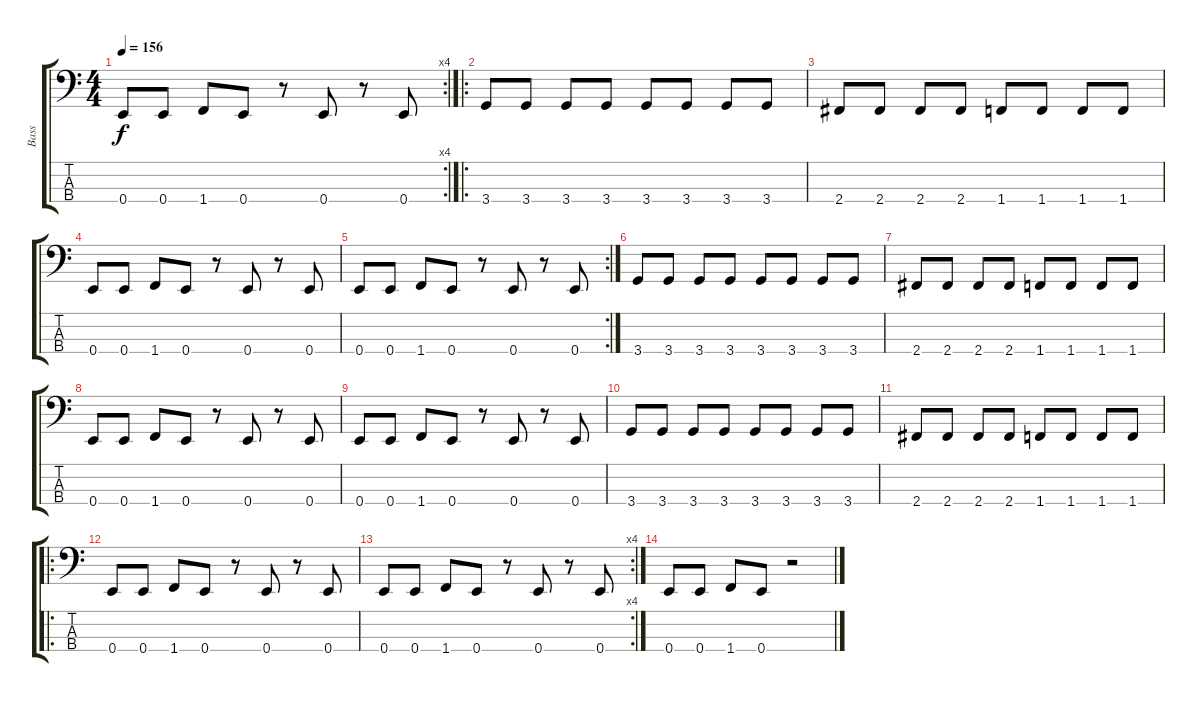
\track ("Bass" "Bass") {instrument electricbassfinger}
\staff {score tabs}
\tuning (G2 D2 A1 E1) {hide}
\rc 4
\ts (4 4)
\tempo 156
\clef f4
\ks c
0.4.8{dy f} 0.4.8 1.4.8 0.4.8 r.8 0.4.8 r.8 0.4.8 |
\ro
3.4.8 3.4.8 3.4.8 3.4.8 3.4.8 3.4.8 3.4.8 3.4.8 |
2.4.8 2.4.8 2.4.8 2.4.8 1.4.8 1.4.8 1.4.8 1.4.8 |
0.4.8 0.4.8 1.4.8 0.4.8 r.8 0.4.8 r.8 0.4.8 |
\rc 2
0.4.8 0.4.8 1.4.8 0.4.8 r.8 0.4.8 r.8 0.4.8 |
3.4.8 3.4.8 3.4.8 3.4.8 3.4.8 3.4.8 3.4.8 3.4.8 |
2.4.8 2.4.8 2.4.8 2.4.8 1.4.8 1.4.8 1.4.8 1.4.8 |
0.4.8 0.4.8 1.4.8 0.4.8 r.8 0.4.8 r.8 0.4.8 |
0.4.8 0.4.8 1.4.8 0.4.8 r.8 0.4.8 r.8 0.4.8 |
3.4.8 3.4.8 3.4.8 3.4.8 3.4.8 3.4.8 3.4.8 3.4.8 |
2.4.8 2.4.8 2.4.8 2.4.8 1.4.8 1.4.8 1.4.8 1.4.8 |
\ro
0.4.8 0.4.8 1.4.8 0.4.8 r.8 0.4.8 r.8 0.4.8 |
\rc 4
0.4.8 0.4.8 1.4.8 0.4.8 r.8 0.4.8 r.8 0.4.8 |
0.4.8 0.4.8 1.4.8 0.4.8 r.2
